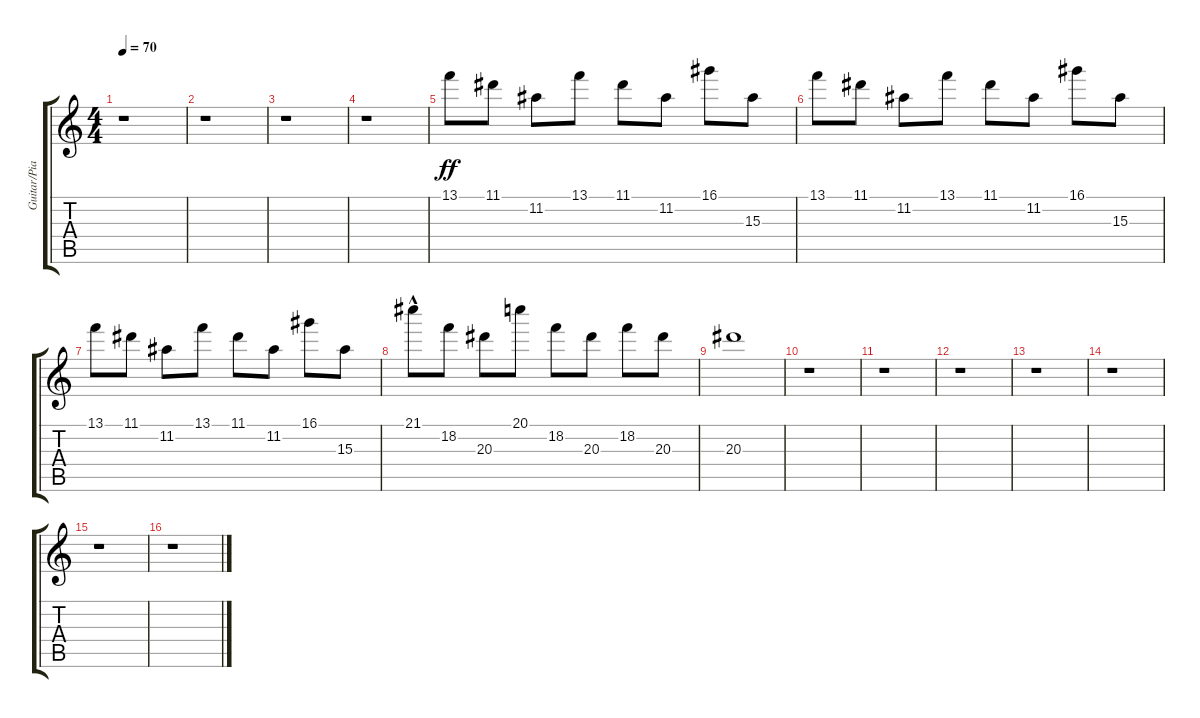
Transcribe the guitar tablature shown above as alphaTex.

\track ("Guitar/Piano mimic" "Guitar/Pia") {instrument distortionguitar}
\staff {score tabs}
\tuning (E4 B3 G3 D3 A2 E2) {hide}
\ts (4 4)
\tempo 70
\clef g2
\ks c
r.1{dy f} |
r.1 |
r.1 |
r.1 |
13.1.8{dy ff} 11.1.8 11.2.8 13.1.8 11.1.8 11.2.8 16.1.8 15.3.8 |
13.1.8 11.1.8 11.2.8 13.1.8 11.1.8 11.2.8 16.1.8 15.3.8 |
13.1.8 11.1.8 11.2.8 13.1.8 11.1.8 11.2.8 16.1.8 15.3.8 |
21.1{hac}.8 18.2.8 20.3.8 20.1.8 18.2.8 20.3.8 18.2.8 20.3.8 |
20.3.1 |
r.1 |
r.1 |
r.1 |
r.1 |
r.1 |
r.1 |
r.1
